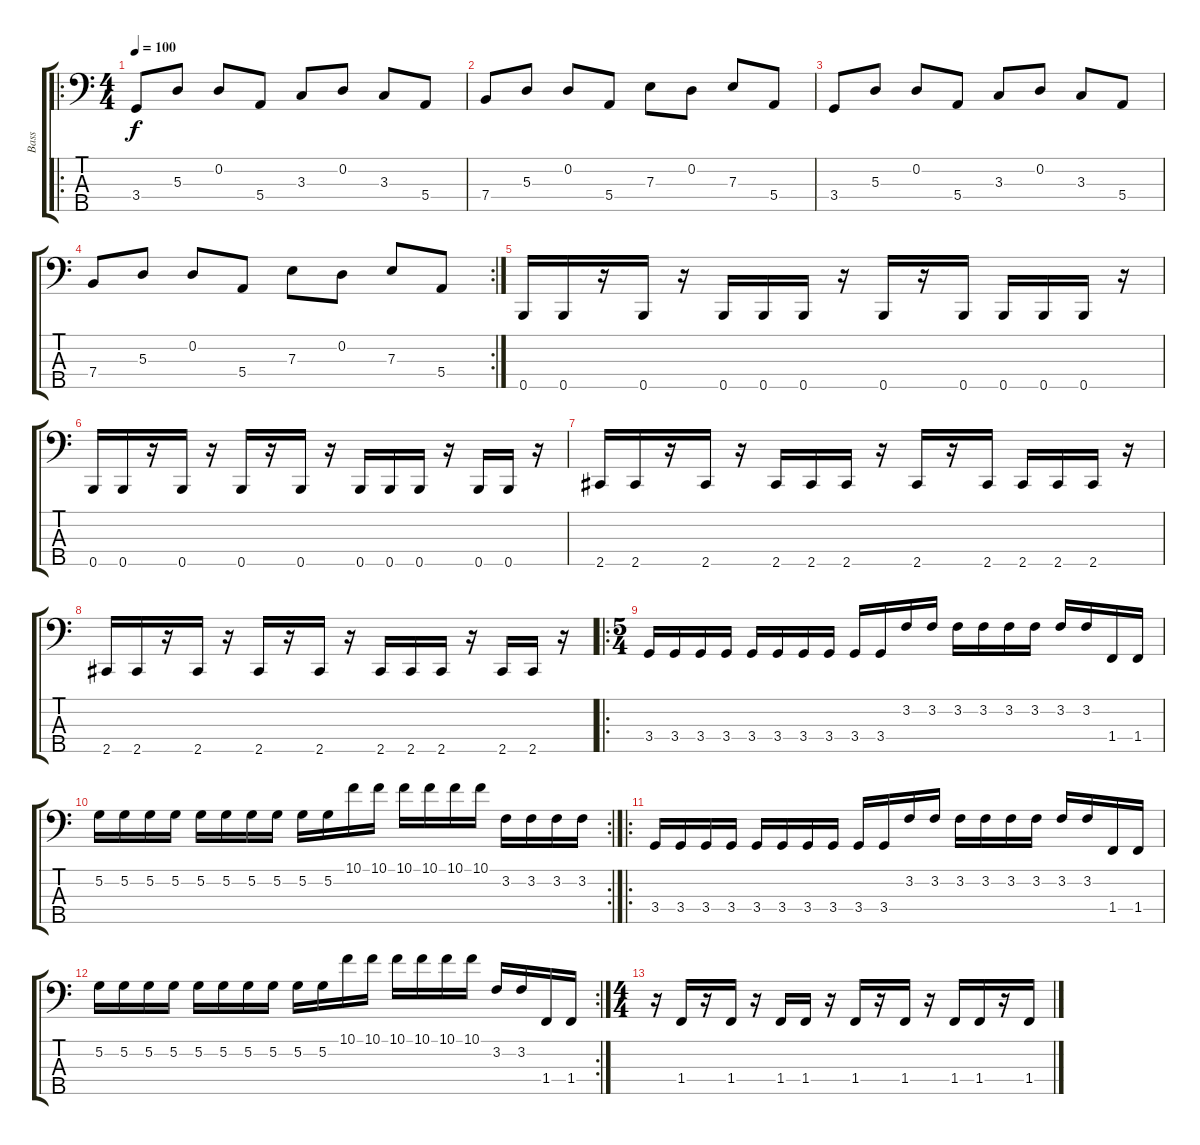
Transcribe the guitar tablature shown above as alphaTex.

\track ("Bass" "Bass") {instrument electricbassfinger}
\staff {score tabs}
\tuning (G2 D2 A1 E1 B0) {hide}
\ro
\ts (4 4)
\tempo 100
\clef f4
\ks c
3.4.8{dy f} 5.3.8 0.2.8 5.4.8 3.3.8 0.2.8 3.3.8 5.4.8 |
7.4.8 5.3.8 0.2.8 5.4.8 7.3.8 0.2.8 7.3.8 5.4.8 |
3.4.8 5.3.8 0.2.8 5.4.8 3.3.8 0.2.8 3.3.8 5.4.8 |
\rc 2
7.4.8 5.3.8 0.2.8 5.4.8 7.3.8 0.2.8 7.3.8 5.4.8 |
0.5.16 0.5.16 r.16 0.5.16 r.16 0.5.16 0.5.16 0.5.16 r.16 0.5.16 r.16 0.5.16 0.5.16 0.5.16 0.5.16 r.16 |
0.5.16 0.5.16 r.16 0.5.16 r.16 0.5.16 r.16 0.5.16 r.16 0.5.16 0.5.16 0.5.16 r.16 0.5.16 0.5.16 r.16 |
2.5.16 2.5.16 r.16 2.5.16 r.16 2.5.16 2.5.16 2.5.16 r.16 2.5.16 r.16 2.5.16 2.5.16 2.5.16 2.5.16 r.16 |
2.5.16 2.5.16 r.16 2.5.16 r.16 2.5.16 r.16 2.5.16 r.16 2.5.16 2.5.16 2.5.16 r.16 2.5.16 2.5.16 r.16 |
\ro
\ts (5 4)
3.4.16 3.4.16 3.4.16 3.4.16 3.4.16 3.4.16 3.4.16 3.4.16 3.4.16 3.4.16 3.2.16 3.2.16 3.2.16 3.2.16 3.2.16 3.2.16 3.2.16 3.2.16 1.4.16 1.4.16 |
\rc 2
5.2.16 5.2.16 5.2.16 5.2.16 5.2.16 5.2.16 5.2.16 5.2.16 5.2.16 5.2.16 10.1.16 10.1.16 10.1.16 10.1.16 10.1.16 10.1.16 3.2.16 3.2.16 3.2.16 3.2.16 |
\ro
3.4.16 3.4.16 3.4.16 3.4.16 3.4.16 3.4.16 3.4.16 3.4.16 3.4.16 3.4.16 3.2.16 3.2.16 3.2.16 3.2.16 3.2.16 3.2.16 3.2.16 3.2.16 1.4.16 1.4.16 |
\rc 2
5.2.16 5.2.16 5.2.16 5.2.16 5.2.16 5.2.16 5.2.16 5.2.16 5.2.16 5.2.16 10.1.16 10.1.16 10.1.16 10.1.16 10.1.16 10.1.16 3.2.16 3.2.16 1.4.16 1.4.16 |
\ts (4 4)
r.16 1.4.16 r.16 1.4.16 r.16 1.4.16 1.4.16 r.16 1.4.16 r.16 1.4.16 r.16 1.4.16 1.4.16 r.16 1.4.16
